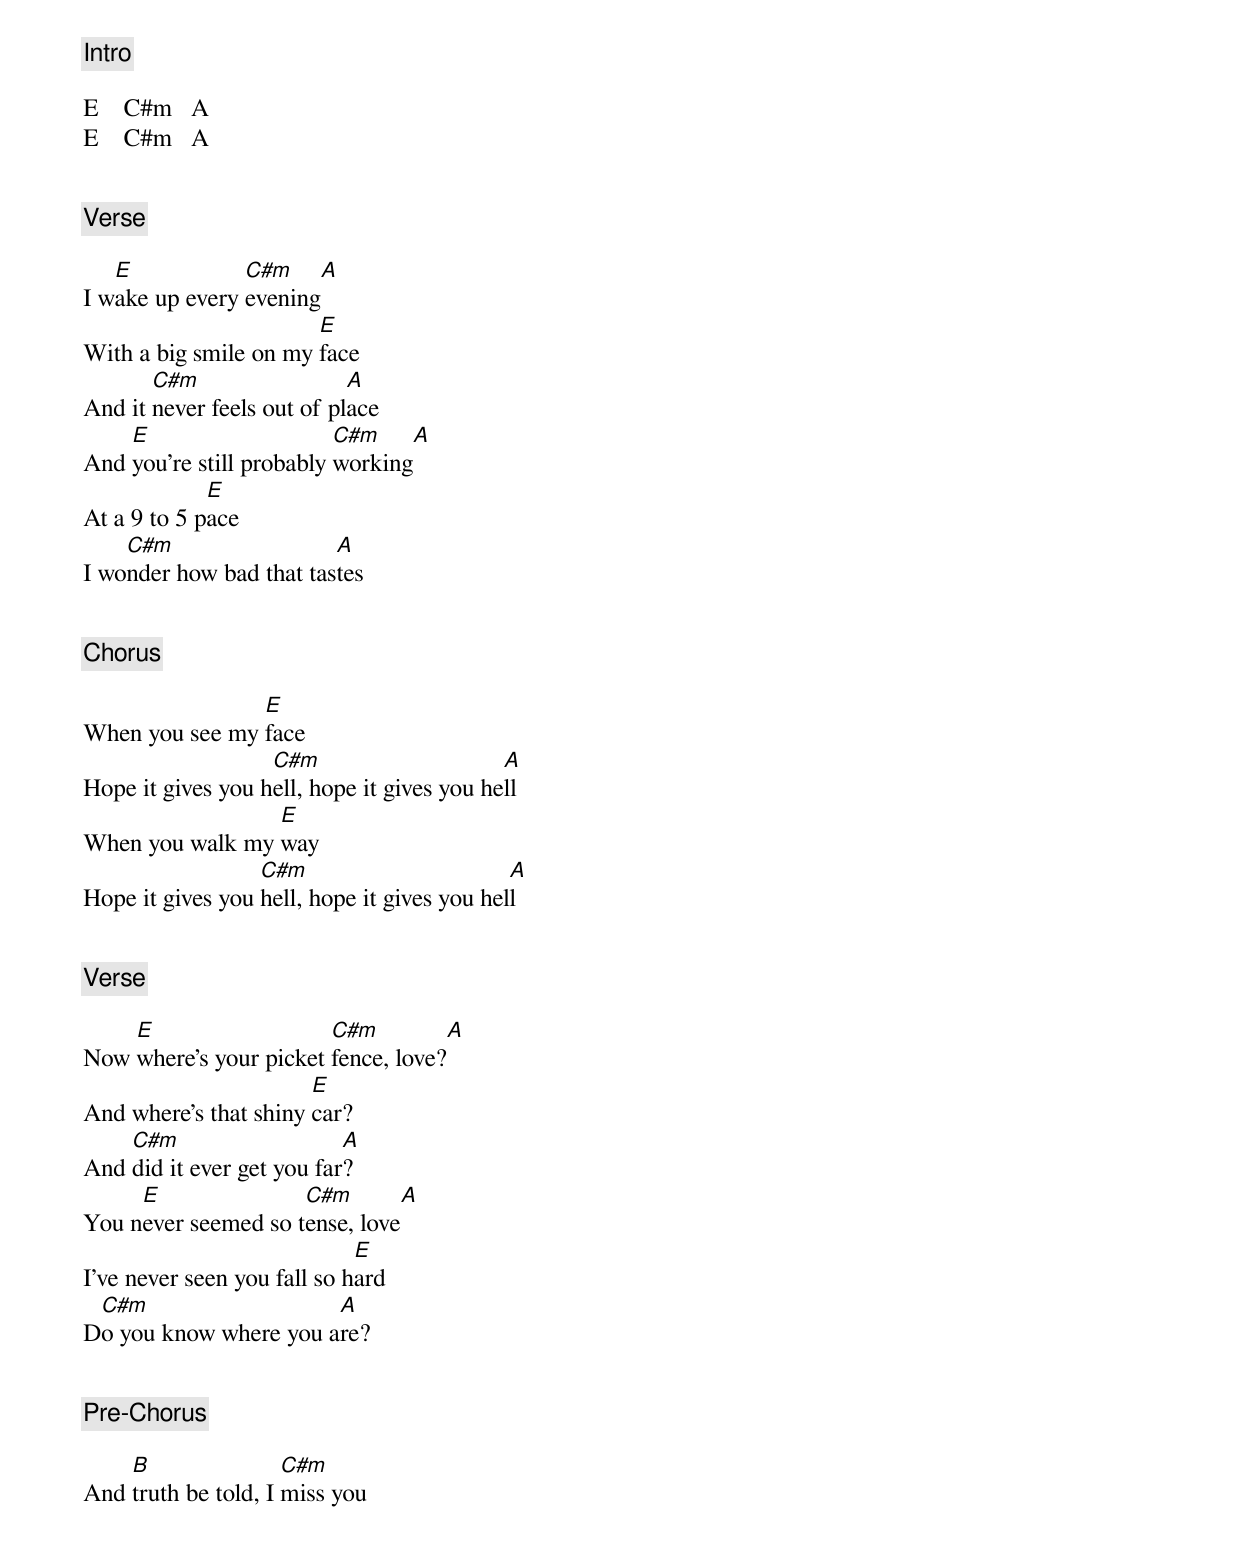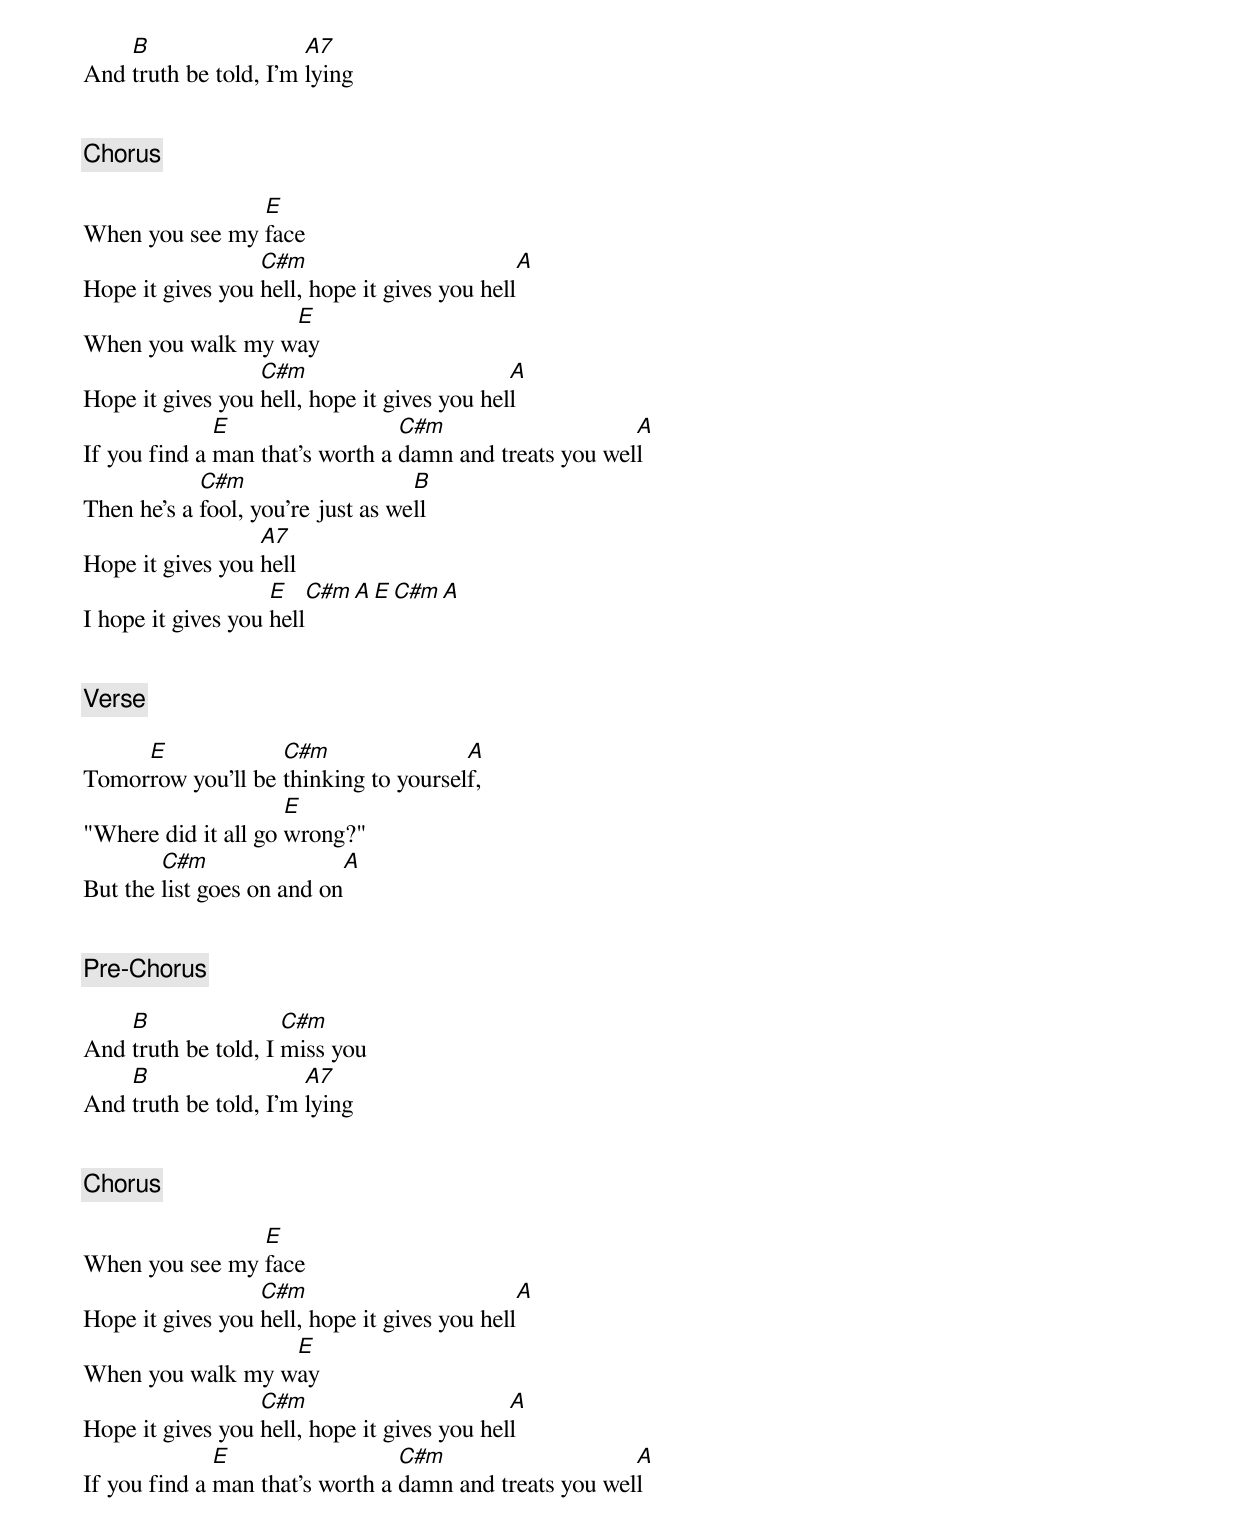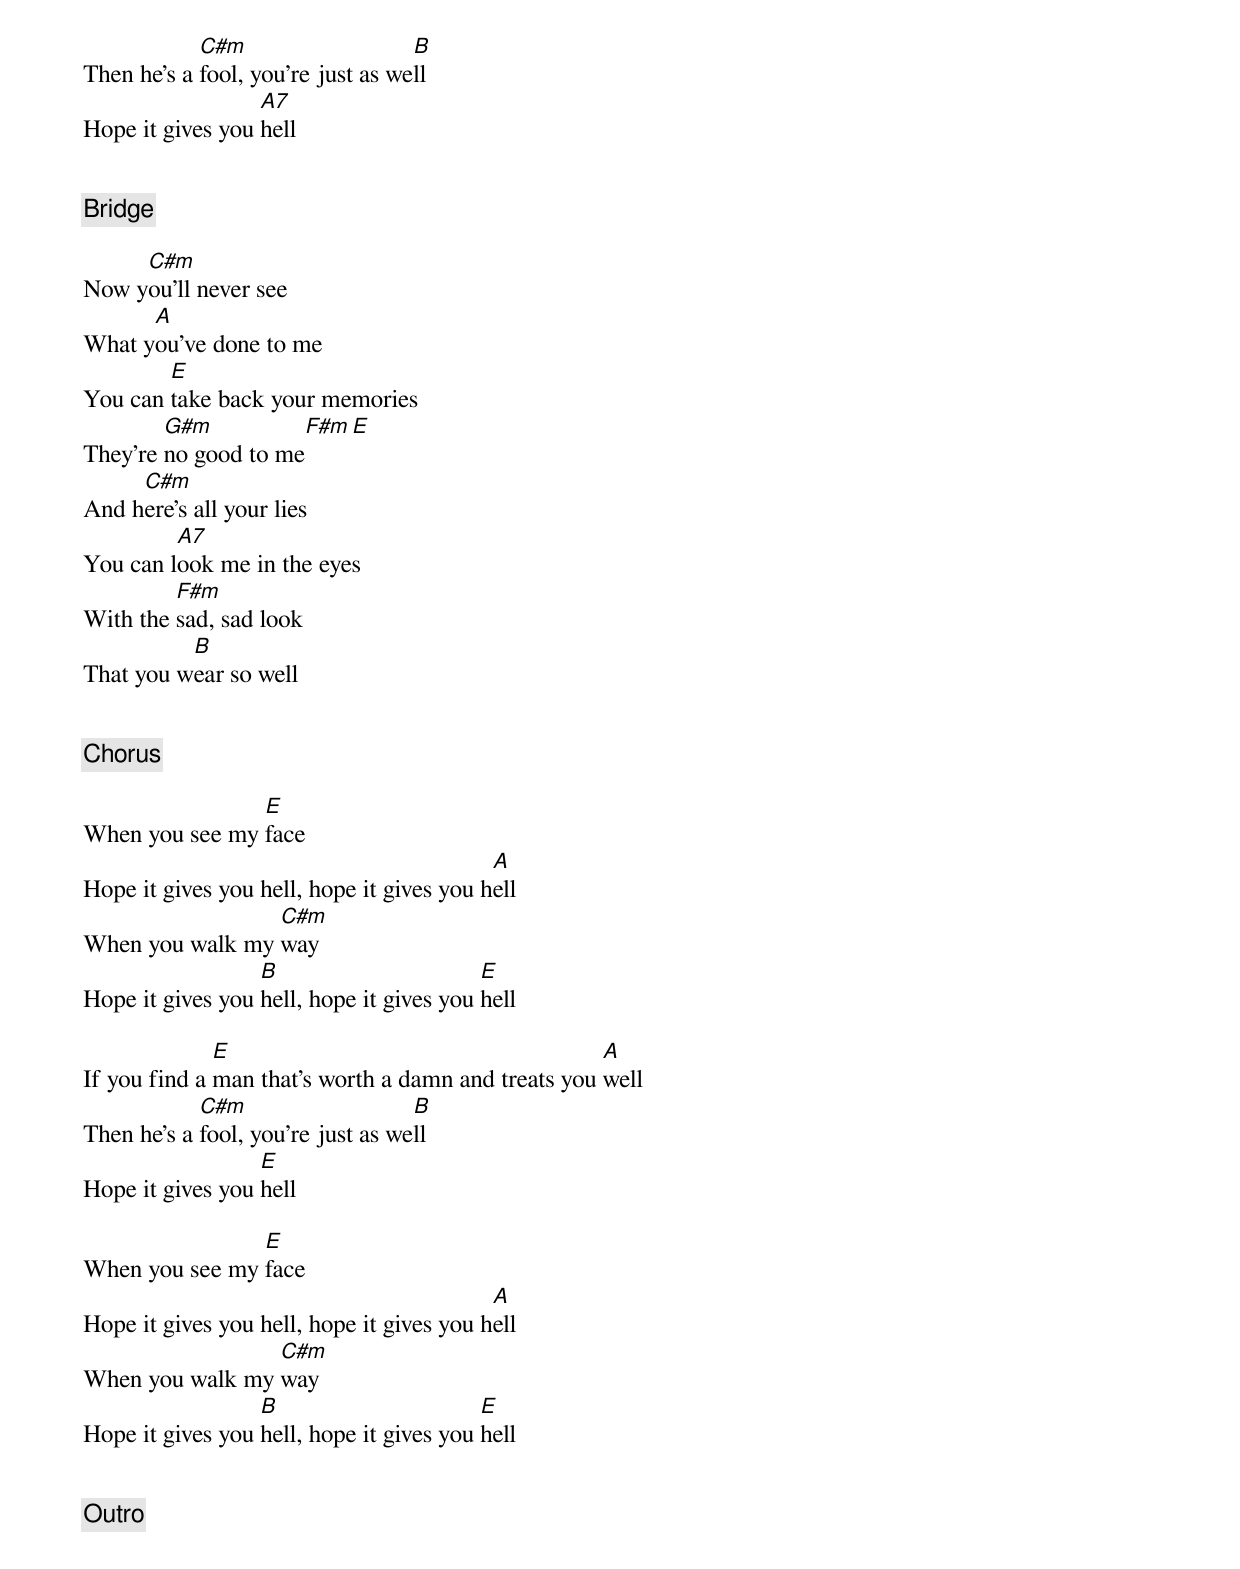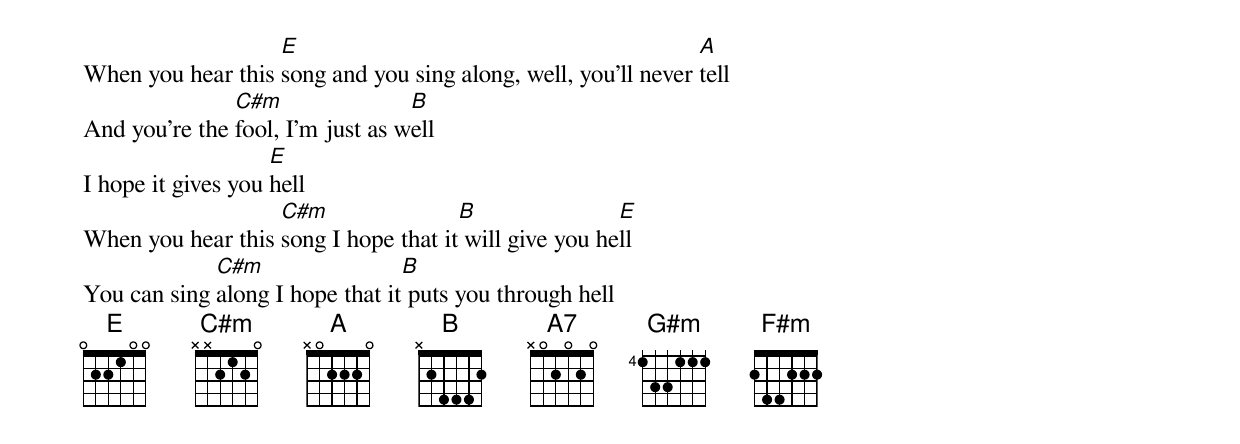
[Intro]

E    C#m   A
E    C#m   A


[Verse]

   E            C#m            A
I wake up every evening
                       E
With a big smile on my face
       C#m                  A
And it never feels out of place
    E                     C#m            A
And you're still probably working
             E
At a 9 to 5 pace
    C#m                  A
I wonder how bad that tastes


[Chorus]

                E
When you see my face
                   C#m                      A
Hope it gives you hell, hope it gives you hell
                 E
When you walk my way
                  C#m                        A
Hope it gives you hell, hope it gives you hell


[Verse]

    E                   C#m                  A
Now where's your picket fence, love?
                       E
And where's that shiny car?
    C#m                    A
And did it ever get you far?
     E               C#m                 A
You never seemed so tense, love
                             E
I've never seen you fall so hard
 C#m                   A
Do you know where you are?


[Pre-Chorus]

    B                C#m
And truth be told, I miss you
    B                  A7
And truth be told, I'm lying


[Chorus]

                E
When you see my face
                  C#m                         A
Hope it gives you hell, hope it gives you hell
                  E
When you walk my way
                  C#m                        A
Hope it gives you hell, hope it gives you hell
              E                  C#m                    A
If you find a man that's worth a damn and treats you well
            C#m                    B
Then he's a fool, you're just as well
                  A7
Hope it gives you hell
                    E         C#m   A     E   C#m  A
I hope it gives you hell


[Verse]

     E             C#m                A
Tomorrow you'll be thinking to yourself,
                     E
"Where did it all go wrong?"
        C#m                A
But the list goes on and on


[Pre-Chorus]

    B                C#m
And truth be told, I miss you
    B                  A7
And truth be told, I'm lying


[Chorus]

                E
When you see my face
                  C#m                         A
Hope it gives you hell, hope it gives you hell
                  E
When you walk my way
                  C#m                        A
Hope it gives you hell, hope it gives you hell
              E                  C#m                    A
If you find a man that's worth a damn and treats you well
            C#m                    B
Then he's a fool, you're just as well
                  A7
Hope it gives you hell


[Bridge]

     C#m
Now you'll never see
      A
What you've done to me
        E
You can take back your memories
        G#m          F#m        E
They're no good to me
     C#m
And here's all your lies
         A7
You can look me in the eyes
         F#m
With the sad, sad look
          B
That you wear so well


[Chorus]

                E
When you see my face
                                           A
Hope it gives you hell, hope it gives you hell
                 C#m
When you walk my way
                  B                       E
Hope it gives you hell, hope it gives you hell

              E                                      A
If you find a man that's worth a damn and treats you well
            C#m                    B
Then he's a fool, you're just as well
                  E
Hope it gives you hell

                E
When you see my face
                                           A
Hope it gives you hell, hope it gives you hell
                 C#m
When you walk my way
                  B                       E
Hope it gives you hell, hope it gives you hell


[Outro]

                   E                                           A
When you hear this song and you sing along, well, you'll never tell
               C#m                B
And you're the fool, I'm just as well
                    E
I hope it gives you hell
                   C#m                B                E
When you hear this song I hope that it will give you hell
             C#m                 B
You can sing along I hope that it puts you through hell
